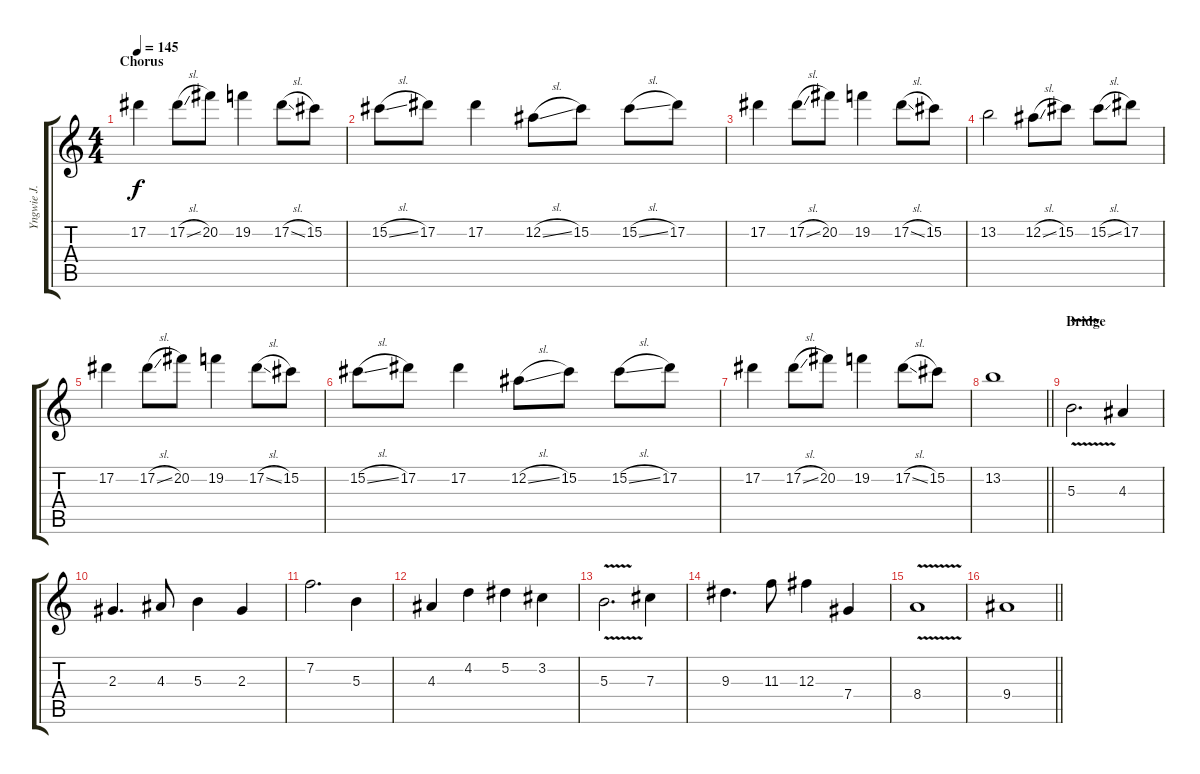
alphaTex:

\track ("Yngwie J. Malmsteen" "Yngwie J. ") {instrument overdrivenguitar}
\staff {score tabs}
\tuning (Eb4 Bb3 Gb3 Db3 Ab2 Eb2) {hide}
\ts (4 4)
\section ("" "Chorus")
\tempo 145
\clef g2
\ks c
17.2.4{dy f} 17.2{sl}.8 20.2.8 19.2.4 17.2{sl}.8 15.2.8 |
15.2{sl}.8 17.2.8 17.2.4 12.2{sl}.8 15.2.8 15.2{sl}.8 17.2.8 |
17.2.4 17.2{sl}.8 20.2.8 19.2.4 17.2{sl}.8 15.2.8 |
13.2.2 12.2{sl}.8 15.2.8 15.2{sl}.8 17.2.8 |
17.2.4 17.2{sl}.8 20.2.8 19.2.4 17.2{sl}.8 15.2.8 |
15.2{sl}.8 17.2.8 17.2.4 12.2{sl}.8 15.2.8 15.2{sl}.8 17.2.8 |
17.2.4 17.2{sl}.8 20.2.8 19.2.4 17.2{sl}.8 15.2.8 |
\barLineRight lightlight
13.2.1 |
\section ("" "Bridge")
5.3{v}.2{d} 4.3.4 |
2.3.4{d} 4.3.8 5.3.4 2.3.4 |
7.2.2{d} 5.3.4 |
4.3.4 4.2.4 5.2.4 3.2.4 |
5.3{v}.2{d} 7.3.4 |
9.3.4{d} 11.3.8 12.3.4 7.4.4 |
8.4{v}.1 |
\barLineRight lightlight
9.4.1
